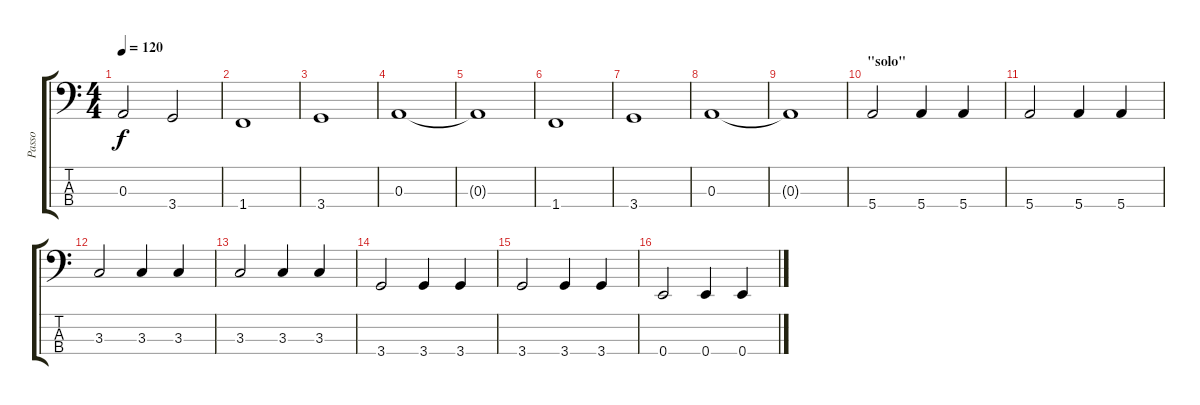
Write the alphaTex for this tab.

\track ("Passo" "Passo") {instrument electricbassfinger}
\staff {score tabs}
\tuning (G2 D2 A1 E1) {hide}
\ts (4 4)
\tempo 120
\clef f4
\ks c
0.3.2{dy f} 3.4.2 |
1.4.1 |
3.4.1 |
0.3.1 |
0.3{t}.1 |
1.4.1 |
3.4.1 |
0.3.1 |
0.3{t}.1 |
\section ("" "\"solo\"")
5.4.2 5.4.4 5.4.4 |
5.4.2 5.4.4 5.4.4 |
3.3.2 3.3.4 3.3.4 |
3.3.2 3.3.4 3.3.4 |
3.4.2 3.4.4 3.4.4 |
3.4.2 3.4.4 3.4.4 |
0.4.2 0.4.4 0.4.4
